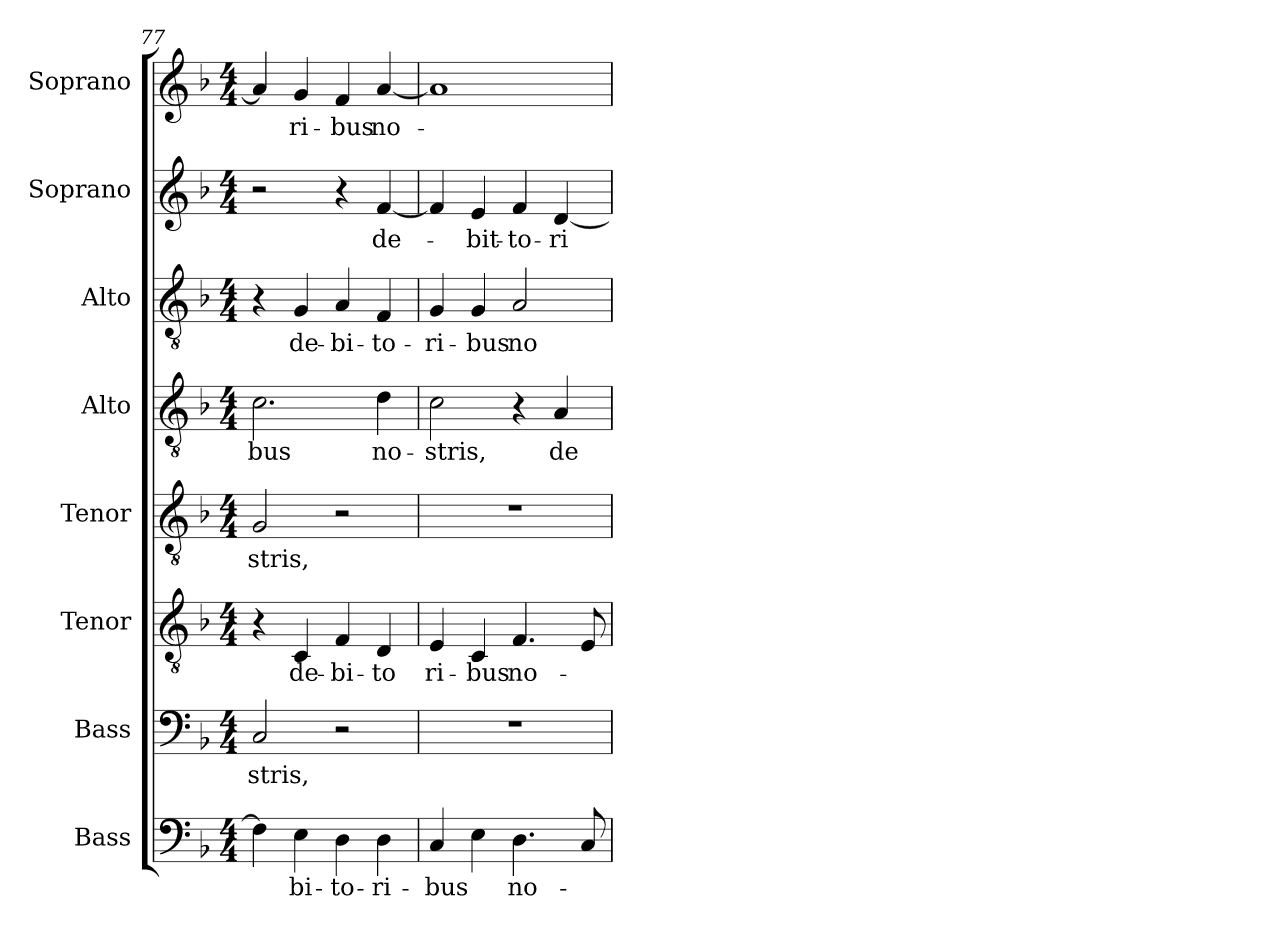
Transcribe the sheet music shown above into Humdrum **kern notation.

**kern	**text	**kern	**text	**kern	**text	**kern	**text	**kern	**text	**kern	**text	**kern	**text	**kern	**text
*part8	*part8	*part7	*part7	*part6	*part6	*part5	*part5	*part4	*part4	*part3	*part3	*part2	*part2	*part1	*part1
*staff8	*staff8	*staff7	*staff7	*staff6	*staff6	*staff5	*staff5	*staff4	*staff4	*staff3	*staff3	*staff2	*staff2	*staff1	*staff1
*I"Bass	*	*I"Bass	*	*I"Tenor	*	*I"Tenor	*	*I"Alto	*	*I"Alto	*	*I"Soprano	*	*I"Soprano	*
*I'B.	*	*I'B.	*	*I'T.	*	*I'T.	*	*I'A.	*	*I'A.	*	*I'S.	*	*I'S.	*
*clefF4	*	*clefF4	*	*clefGv2	*	*clefGv2	*	*clefGv2	*	*clefGv2	*	*clefG2	*	*clefG2	*
*	*	*	*	*ITrd7c12	*	*ITrd7c12	*	*ITrd7c12	*	*ITrd7c12	*	*	*	*	*
*k[b-]	*	*k[b-]	*	*k[b-]	*	*k[b-]	*	*k[b-]	*	*k[b-]	*	*k[b-]	*	*k[b-]	*
*F:	*	*F:	*	*F:	*	*F:	*	*F:	*	*F:	*	*F:	*	*F:	*
*M4/4	*	*M4/4	*	*M4/4	*	*M4/4	*	*M4/4	*	*M4/4	*	*M4/4	*	*M4/4	*
=77	=77	=77	=77	=77	=77	=77	=77	=77	=77	=77	=77	=77	=77	=77	=77
!	!	!	!LO:LY:b:color=#000000	!	!	!	!	!	!	!	!	!	!	!	!
!	!	!	!	!	!	!	!LO:LY:b:color=#000000	!	!	!	!	!	!	!	!
!	!	!	!	!	!	!	!	!	!LO:LY:b:color=#000000	!	!	!	!	!	!
4Fi\]	.	2Ci/	-stris,	4r	.	2GGi/	-stris,	2.Ci\	-bus	4r	.	2r	.	4ai/]	.
!	!LO:LY:b:color=#000000	!	!	!	!	!	!	!	!	!	!	!	!	!	!
!	!	!	!	!	!LO:LY:b:color=#000000	!	!	!	!	!	!	!	!	!	!
!	!	!	!	!	!	!	!	!	!	!	!LO:LY:b:color=#000000	!	!	!	!
!	!	!	!	!	!	!	!	!	!	!	!	!	!	!	!LO:LY:b:color=#000000
4Ei\	-bi-	.	.	4CCi/	de-	.	.	.	.	4GGi/	de-	.	.	4gi/	-ri-
!	!LO:LY:b:color=#000000	!	!	!	!	!	!	!	!	!	!	!	!	!	!
!	!	!	!	!	!LO:LY:b:color=#000000	!	!	!	!	!	!	!	!	!	!
!	!	!	!	!	!	!	!	!	!	!	!LO:LY:b:color=#000000	!	!	!	!
!	!	!	!	!	!	!	!	!	!	!	!	!	!	!	!LO:LY:b:color=#000000
4Di\	-to-	2r	.	4FFi/	-bi-	2r	.	.	.	4AAi/	-bi-	4r	.	4fi/	-bus
!	!LO:LY:b:color=#000000	!	!	!	!	!	!	!	!	!	!	!	!	!	!
!	!	!	!	!	!LO:LY:b:color=#000000	!	!	!	!	!	!	!	!	!	!
!	!	!	!	!	!	!	!	!	!LO:LY:b:color=#000000	!	!	!	!	!	!
!	!	!	!	!	!	!	!	!	!	!	!LO:LY:b:color=#000000	!	!	!	!
!	!	!	!	!	!	!	!	!	!	!	!	!	!LO:LY:b:color=#000000	!	!
!	!	!	!	!	!	!	!	!	!	!	!	!	!	!	!LO:LY:b:color=#000000
4Di\	-ri-	.	.	4DDi/	-to	.	.	4Di\	no-	4FFi/	-to-	[4fi/	de-	[4ai/	no-
!!LO:LB:g=z
=78	=78	=78	=78	=78	=78	=78	=78	=78	=78	=78	=78	=78	=78	=78	=78
!	!LO:LY:b:color=#000000	!	!	!	!	!	!	!	!	!	!	!	!	!	!
!	!	!	!	!	!LO:LY:b:color=#000000	!	!	!	!	!	!	!	!	!	!
!	!	!	!	!	!	!	!	!	!LO:LY:b:color=#000000	!	!	!	!	!	!
!	!	!	!	!	!	!	!	!	!	!	!LO:LY:b:color=#000000	!	!	!	!
4Ci/	-bus	1r	.	4EEi/	ri-	1r	.	2Ci\	-stris,	4GGi/	-ri-	4fi/]	.	1ai]	.
!	!	!	!	!	!LO:LY:b:color=#000000	!	!	!	!	!	!	!	!	!	!
!	!	!	!	!	!	!	!	!	!	!	!LO:LY:b:color=#000000	!	!	!	!
!	!	!	!	!	!	!	!	!	!	!	!	!	!LO:LY:b:color=#000000	!	!
4Ei\	.	.	.	4CCi/	-bus	.	.	.	.	4GGi/	-bus	4ei/	-bit-	.	.
!	!LO:LY:b:color=#000000	!	!	!	!	!	!	!	!	!	!	!	!	!	!
!	!	!	!	!	!LO:LY:b:color=#000000	!	!	!	!	!	!	!	!	!	!
!	!	!	!	!	!	!	!	!	!	!	!LO:LY:b:color=#000000	!	!	!	!
!	!	!	!	!	!	!	!	!	!	!	!	!	!LO:LY:b:color=#000000	!	!
4.Di\	no-	.	.	4.FFi/	no-	.	.	4r	.	2AAi/	no-	4fi/	-to-	.	.
!	!	!	!	!	!	!	!	!	!LO:LY:b:color=#000000	!	!	!	!	!	!
!	!	!	!	!	!	!	!	!	!	!	!	!	!LO:LY:b:color=#000000	!	!
.	.	.	.	.	.	.	.	4AAi/	de-	.	.	[4di/	-ri-	.	.
8Ci/	.	.	.	8EEi/	.	.	.	.	.	.	.	.	.	.	.
=	=	=	=	=	=	=	=	=	=	=	=	=	=	=	=
*-	*-	*-	*-	*-	*-	*-	*-	*-	*-	*-	*-	*-	*-	*-	*-
